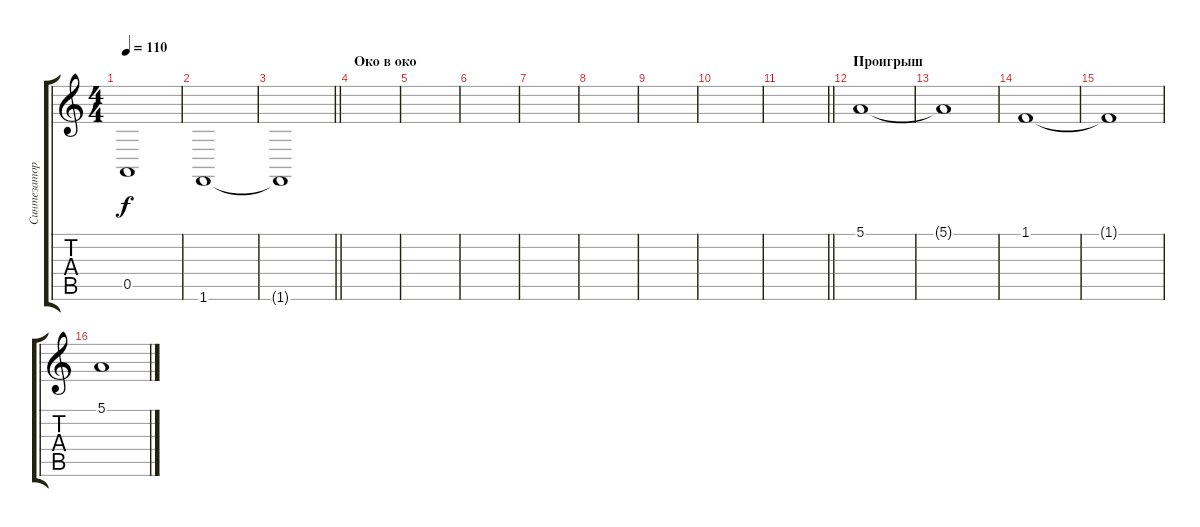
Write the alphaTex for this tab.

\track ("Синтезатор (Макс Йорик)" "Синтезатор") {instrument fx6goblins}
\staff {score tabs}
\tuning (E4 B3 G3 D3 A2 E2) {hide}
\ts (4 4)
\tempo 110
\clef g2
\ks c
0.5{t}.1{dy f} |
1.6.1 |
\barLineRight lightlight
1.6{t}.1 |
\section ("" "Око в око")
|
|
|
|
|
|
|
\barLineRight lightlight
|
\section ("" "Проигрыш")
5.1.1 |
5.1{t}.1 |
1.1.1 |
1.1{t}.1 |
5.1.1
